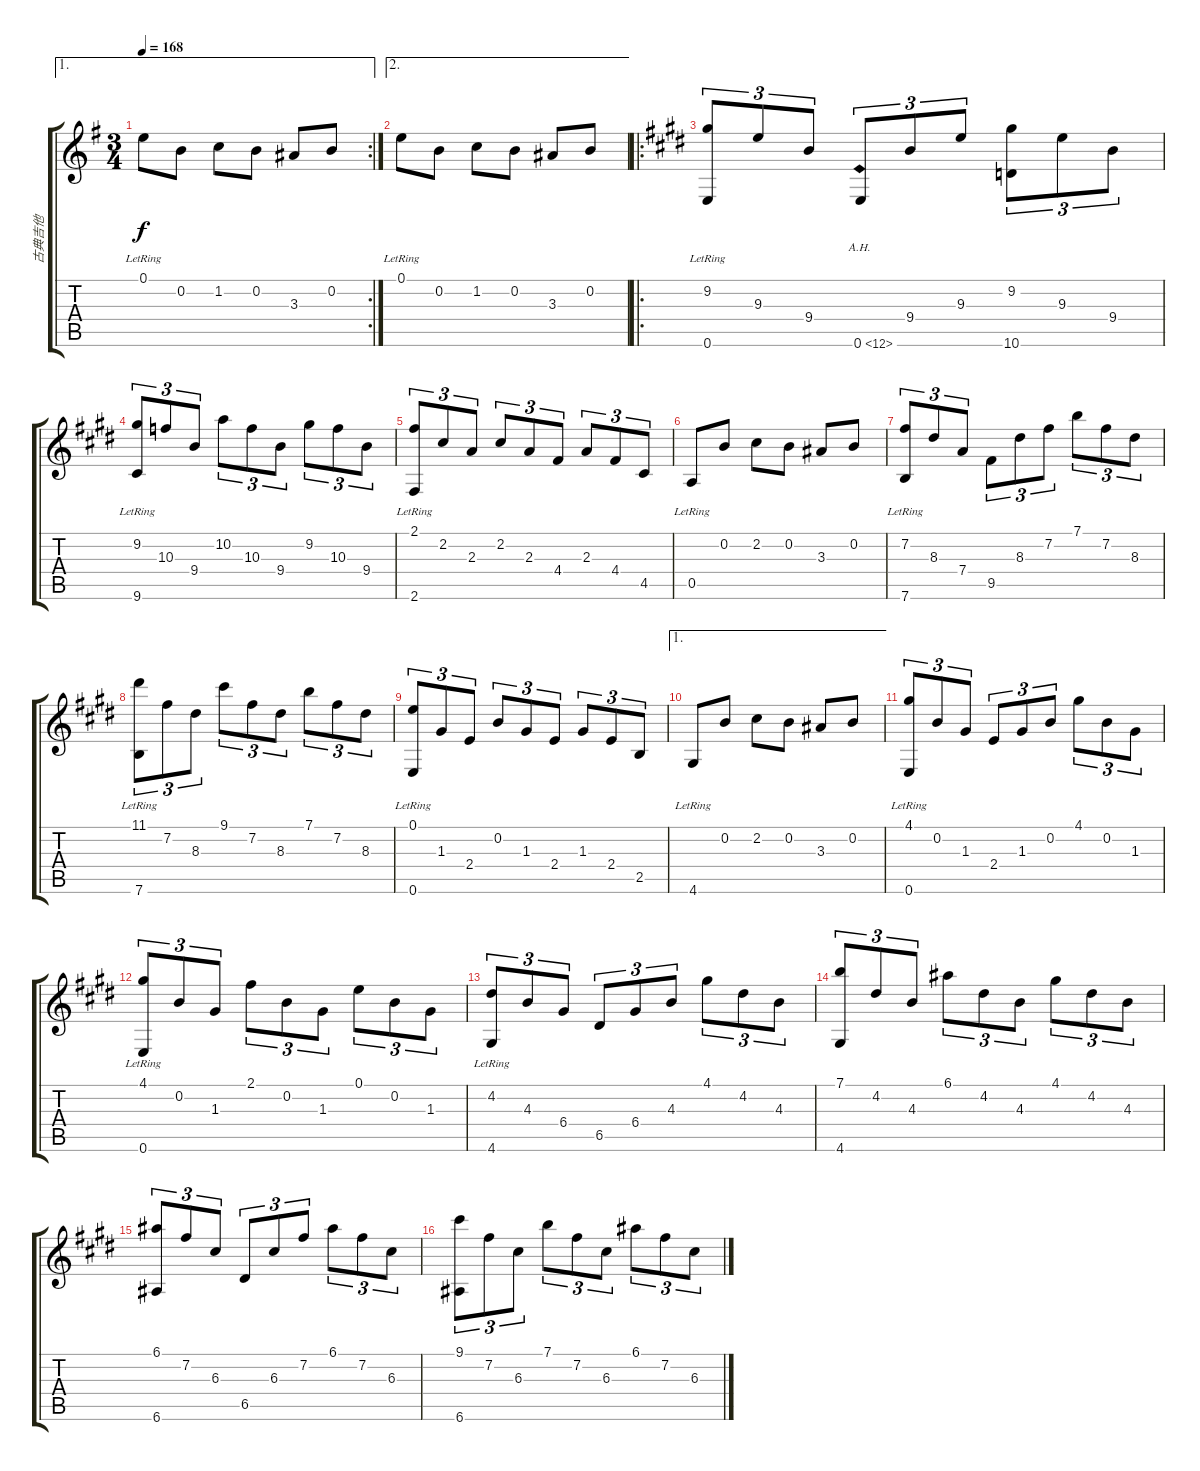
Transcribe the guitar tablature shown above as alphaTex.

\track ("古典吉他" "古典吉他") {instrument acousticguitarnylon}
\staff {score tabs}
\tuning (E4 B3 G3 D3 A2 E2) {hide}
\ae 1
\rc 2
\ts (3 4)
\tempo 168
\clef g2
\ks g
0.1{lr}.8{dy f} 0.2.8 1.2.8 0.2.8 3.3.8 0.2.8 |
\ae 2
0.1{lr}.8 0.2.8 1.2.8 0.2.8 3.3.8 0.2.8 |
\ro
\ks e
(9.2{lr} 0.6{lr}).8{tu (3 2)} 9.3.8{tu (3 2)} 9.4.8{tu (3 2)} 0.6{ah 12}.8{tu (3 2)} 9.4.8{tu (3 2)} 9.3.8{tu (3 2)} (9.2 10.6).8{tu (3 2)} 9.3.8{tu (3 2)} 9.4.8{tu (3 2)} |
(9.2{lr} 9.6{lr}).8{tu (3 2)} 10.3.8{tu (3 2)} 9.4.8{tu (3 2)} 10.2.8{tu (3 2)} 10.3.8{tu (3 2)} 9.4.8{tu (3 2)} 9.2.8{tu (3 2)} 10.3.8{tu (3 2)} 9.4.8{tu (3 2)} |
(2.1{lr} 2.6{lr}).8{tu (3 2)} 2.2.8{tu (3 2)} 2.3.8{tu (3 2)} 2.2.8{tu (3 2)} 2.3.8{tu (3 2)} 4.4.8{tu (3 2)} 2.3.8{tu (3 2)} 4.4.8{tu (3 2)} 4.5.8{tu (3 2)} |
0.5{lr}.8 0.2.8 2.2.8 0.2.8 3.3.8 0.2.8 |
(7.2{lr} 7.6{lr}).8{tu (3 2)} 8.3.8{tu (3 2)} 7.4.8{tu (3 2)} 9.5.8{tu (3 2)} 8.3.8{tu (3 2)} 7.2.8{tu (3 2)} 7.1.8{tu (3 2)} 7.2.8{tu (3 2)} 8.3.8{tu (3 2)} |
(11.1 7.6{lr}).8{tu (3 2)} 7.2.8{tu (3 2)} 8.3.8{tu (3 2)} 9.1.8{tu (3 2)} 7.2.8{tu (3 2)} 8.3.8{tu (3 2)} 7.1.8{tu (3 2)} 7.2.8{tu (3 2)} 8.3.8{tu (3 2)} |
(0.1{lr} 0.6{lr}).8{tu (3 2)} 1.3.8{tu (3 2)} 2.4.8{tu (3 2)} 0.2.8{tu (3 2)} 1.3.8{tu (3 2)} 2.4.8{tu (3 2)} 1.3.8{tu (3 2)} 2.4.8{tu (3 2)} 2.5.8{tu (3 2)} |
\ae 1
4.6{lr}.8 0.2.8 2.2.8 0.2.8 3.3.8 0.2.8 |
(4.1{lr} 0.6{lr}).8{tu (3 2)} 0.2.8{tu (3 2)} 1.3.8{tu (3 2)} 2.4.8{tu (3 2)} 1.3.8{tu (3 2)} 0.2.8{tu (3 2)} 4.1.8{tu (3 2)} 0.2.8{tu (3 2)} 1.3.8{tu (3 2)} |
(4.1 0.6{lr}).8{tu (3 2)} 0.2.8{tu (3 2)} 1.3.8{tu (3 2)} 2.1.8{tu (3 2)} 0.2.8{tu (3 2)} 1.3.8{tu (3 2)} 0.1.8{tu (3 2)} 0.2.8{tu (3 2)} 1.3.8{tu (3 2)} |
(4.2{lr} 4.6{lr}).8{tu (3 2)} 4.3.8{tu (3 2)} 6.4.8{tu (3 2)} 6.5.8{tu (3 2)} 6.4.8{tu (3 2)} 4.3.8{tu (3 2)} 4.1.8{tu (3 2)} 4.2.8{tu (3 2)} 4.3.8{tu (3 2)} |
(7.1 4.6).8{tu (3 2)} 4.2.8{tu (3 2)} 4.3.8{tu (3 2)} 6.1.8{tu (3 2)} 4.2.8{tu (3 2)} 4.3.8{tu (3 2)} 4.1.8{tu (3 2)} 4.2.8{tu (3 2)} 4.3.8{tu (3 2)} |
(6.1 6.6).8{tu (3 2)} 7.2.8{tu (3 2)} 6.3.8{tu (3 2)} 6.5.8{tu (3 2)} 6.3.8{tu (3 2)} 7.2.8{tu (3 2)} 6.1.8{tu (3 2)} 7.2.8{tu (3 2)} 6.3.8{tu (3 2)} |
(9.1 6.6).8{tu (3 2)} 7.2.8{tu (3 2)} 6.3.8{tu (3 2)} 7.1.8{tu (3 2)} 7.2.8{tu (3 2)} 6.3.8{tu (3 2)} 6.1.8{tu (3 2)} 7.2.8{tu (3 2)} 6.3.8{tu (3 2)}
